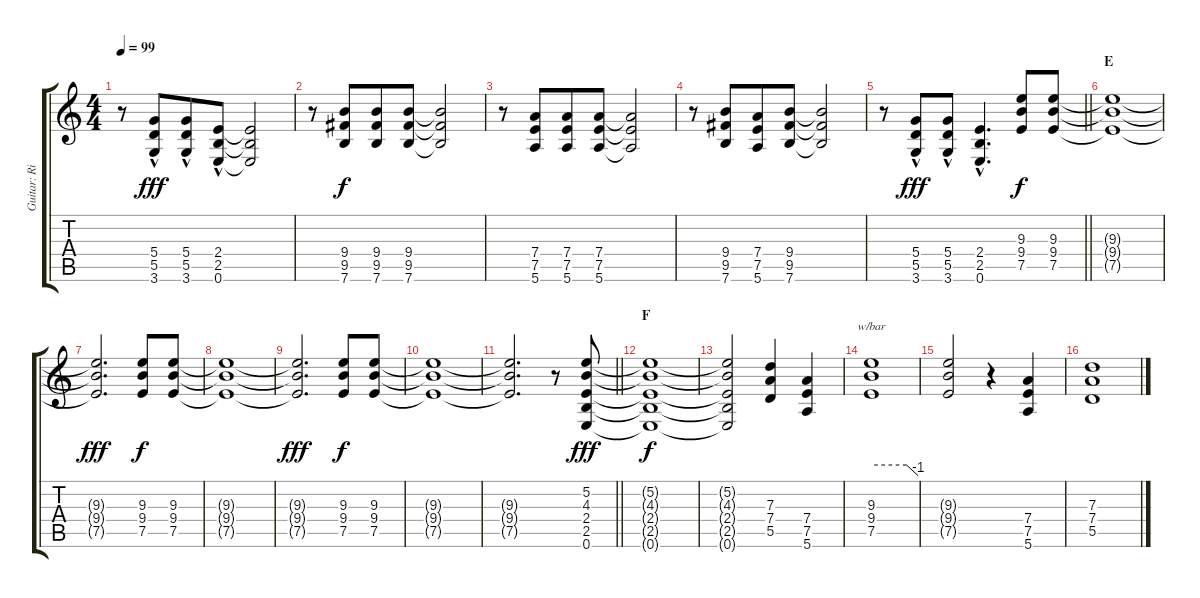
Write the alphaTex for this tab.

\track ("Guitar: Rik" "Guitar: Ri") {instrument distortionguitar}
\staff {score tabs}
\tuning (E4 B3 G3 D3 A2 E2) {hide}
\ts (4 4)
\tempo 99
\clef g2
\ks c
r.8{dy f} (5.4{hac} 5.5{hac} 3.6{hac}).8{dy fff beam merge} (5.4{hac} 5.5{hac} 3.6{hac}).8 (2.4{hac} 2.5{hac} 0.6{hac}).8 (2.4{t} 2.5{t} 0.6{t}).2 |
r.8 (9.4 9.5 7.6).8{dy f beam merge} (9.4 9.5 7.6).8 (9.4 9.5 7.6).8 (9.4{t} 9.5{t} 7.6{t}).2 |
r.8 (7.4 7.5 5.6).8{beam merge} (7.4 7.5 5.6).8 (7.4 7.5 5.6).8 (7.4{t} 7.5{t} 5.6{t}).2 |
r.8 (9.4 9.5 7.6).8{beam merge} (7.4 7.5 5.6).8 (9.4 9.5 7.6).8 (9.4{t} 9.5{t} 7.6{t}).2 |
\barLineRight lightlight
r.8 (5.4{hac} 5.5{hac} 3.6{hac}).8{dy fff beam merge} (5.4{hac} 5.5{hac} 3.6{hac}).8 (2.4{hac} 2.5{hac} 0.6{hac}).4{d} (9.3 9.4 7.5).8{dy f} (9.3 9.4 7.5).8 |
\section ("" "E")
(9.3{t} 9.4{t} 7.5{t}).1 |
(9.3{t} 9.4{t} 7.5{t}).2{d dy fff} (9.3 9.4 7.5).8{dy f} (9.3 9.4 7.5).8 |
(9.3{t} 9.4{t} 7.5{t}).1 |
(9.3{t} 9.4{t} 7.5{t}).2{d dy fff} (9.3 9.4 7.5).8{dy f} (9.3 9.4 7.5).8 |
(9.3{t} 9.4{t} 7.5{t}).1 |
\barLineRight lightlight
(9.3{t} 9.4{t} 7.5{t}).2{d} r.8 (5.2 4.3 2.4 2.5 0.6).8{dy fff} |
\section ("" "F")
(5.2{t} 4.3{t} 2.4{t} 2.5{t} 0.6{t}).1{dy f} |
(5.2{t} 4.3{t} 2.4{t} 2.5{t} 0.6{t}).2 (7.3 7.4 5.5).4 (7.4 7.5 5.6).4 |
(9.3 9.4 7.5).1{tbe (custom default 0 0 45 0 60 -4) volume 0} |
(9.3{t} 9.4{t} 7.5{t}).2 r.4{volume 13} (7.4 7.5 5.6).4 |
(7.3 7.4 5.5).1
